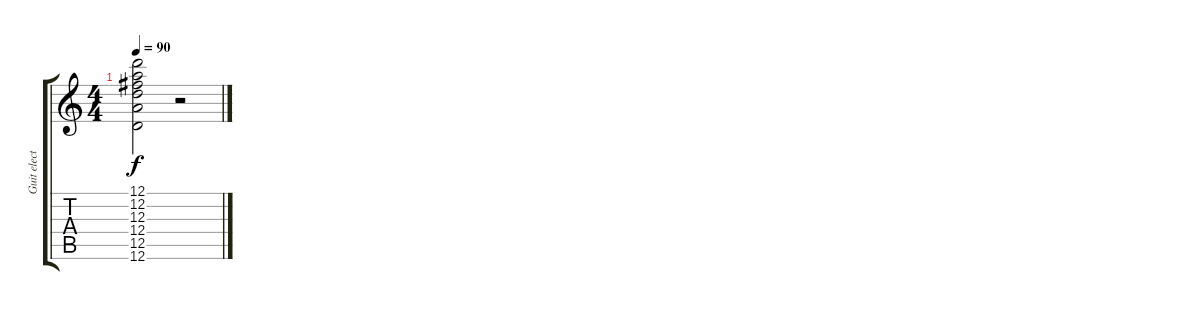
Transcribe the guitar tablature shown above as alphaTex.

\track ("Guit elect" "Guit elect") {instrument distortionguitar}
\staff {score tabs}
\tuning (D4 A3 Gb3 D3 A2 D2) {hide}
\ts (4 4)
\tempo 90
\clef g2
\ks c
(12.1 12.2 12.3 12.4 12.5 12.6).2{dy f} r.2
